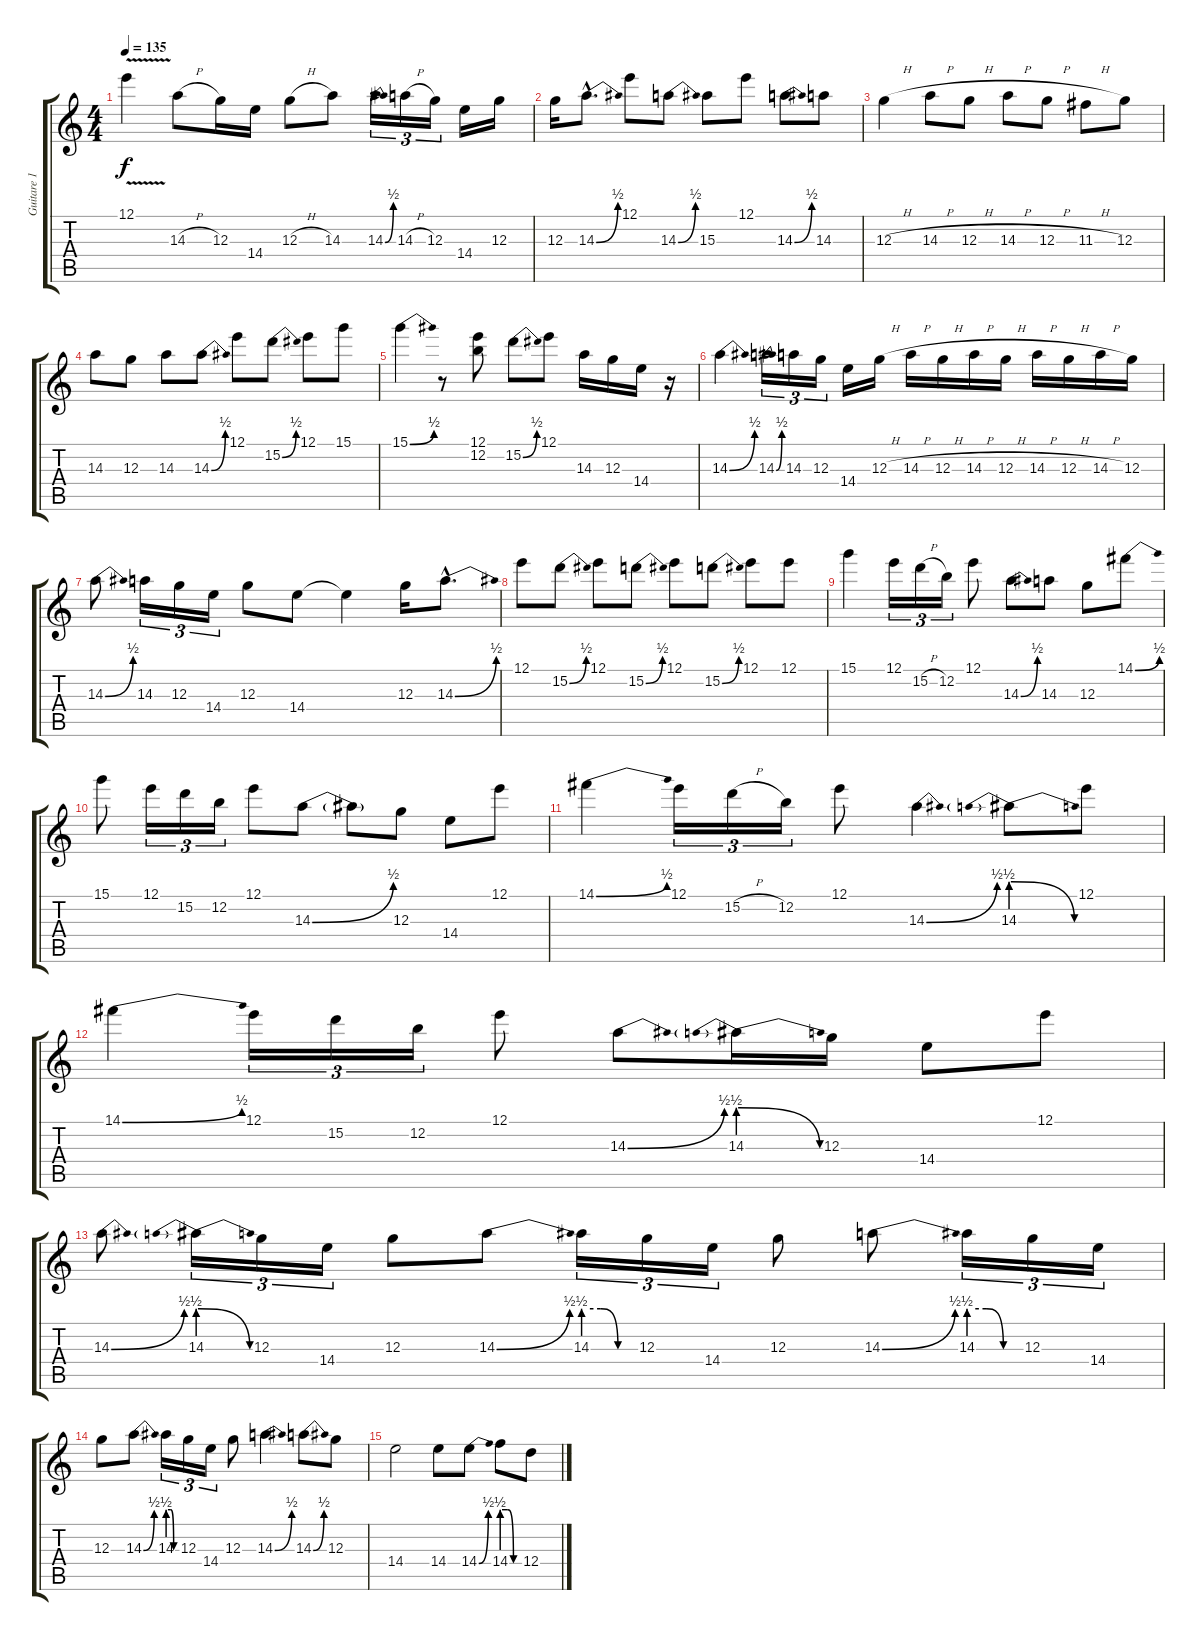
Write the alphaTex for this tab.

\track ("Guitare 1" "Guitare 1") {instrument distortionguitar}
\staff {score tabs}
\tuning (E4 B3 G3 D3 A2 E2) {hide}
\ts (4 4)
\tempo 135
\clef g2
\ks c
12.1{v}.4{dy f} 14.3{h}.8 12.3.16 14.4.16 12.3{h}.8 14.3.8 14.3{be (bend 0 0 60 2)}.16{tu (3 2)} 14.3{h}.16{tu (3 2)} 12.3.16{tu (3 2)} 14.4.16 12.3.16 |
12.3.16 14.3{be (bend 0 0 60 2) hac}.8{d} 12.1.8 14.3{be (bend 0 0 60 2)}.8 15.3.8 12.1.8 14.3{be (bend 0 0 60 2)}.8 14.3.8 |
12.3{h}.4 14.3{h}.8 12.3{h}.8 14.3{h}.8 12.3{h}.8 11.3{h}.8 12.3.8 |
14.3.8 12.3.8 14.3.8 14.3{be (bend 0 0 60 2)}.8 12.1.8 15.2{be (bend 0 0 60 2)}.8 12.1.8 15.1.8 |
15.1{be (bend 0 0 60 2)}.4 r.8 (12.1 12.2).8 15.2{be (bend 0 0 60 2)}.8 12.1.8 14.3.16 12.3.16 14.4.16 r.16 |
14.3{be (bend 0 0 60 2)}.4 14.3{be (bend 0 0 60 2)}.16{tu (3 2)} 14.3.16{tu (3 2)} 12.3.16{tu (3 2)} 14.4.16 12.3{h}.16 14.3{h}.16 12.3{h}.16 14.3{h}.16 12.3{h}.16 14.3{h}.16 12.3{h}.16 14.3{h}.16 12.3.16 |
14.3{be (bend 0 0 60 2)}.8 14.3.16{tu (3 2)} 12.3.16{tu (3 2)} 14.4.16{tu (3 2)} 12.3.8 14.4.8 14.4{t}.4 12.3.16 14.3{be (bend 0 0 60 2) hac}.8{d} |
12.1.8 15.2{be (bend 0 0 60 2)}.8 12.1.8 15.2{be (bend 0 0 60 2)}.8 12.1.8 15.2{be (bend 0 0 60 2)}.8 12.1.8 12.1.8 |
15.1.4 12.1.16{tu (3 2)} 15.2{h}.16{tu (3 2)} 12.2.16{tu (3 2)} 12.1.8 14.3{be (bend 0 0 60 2)}.8 14.3.8 12.3.8 14.1{be (bend 0 0 60 2)}.8 |
15.1.8 12.1.16{tu (3 2)} 15.2.16{tu (3 2)} 12.2.16{tu (3 2)} 12.1.8 14.3{be (bend 0 0 60 2)}.8 14.3{t}.8 12.3.8 14.4.8 12.1.8 |
14.1{be (bend 0 0 60 2)}.4 12.1.16{tu (3 2)} 15.2{h}.16{tu (3 2)} 12.2.16{tu (3 2)} 12.1.8 14.3{be (bend 0 0 60 2)}.4 14.3{be (prebendrelease 0 2 60 0)}.8 12.1.8 |
14.1{be (bend 0 0 60 2)}.4 12.1.16{tu (3 2)} 15.2.16{tu (3 2)} 12.2.16{tu (3 2)} 12.1.8 14.3{be (bend 0 0 60 2)}.8 14.3{be (prebendrelease 0 2 60 0)}.16 12.3.16 14.4.8 12.1.8 |
14.3{be (bend 0 0 60 2)}.8{volume 0} 14.3{be (prebendrelease 0 2 60 0)}.16{tu (3 2)} 12.3.16{tu (3 2) volume 0} 14.4.16{tu (3 2) volume 0} 12.3.8{volume 0} 14.3{be (bend 0 0 60 2)}.8{volume 0} 14.3{be (custom 0 2 20 2 40 0 60 0)}.16{tu (3 2) volume 0} 12.3.16{tu (3 2) volume 0} 14.4.16{tu (3 2) volume 0} 12.3.8{volume 0} 14.3{be (bend 0 0 60 2)}.8{volume 0} 14.3{be (custom 0 2 20 2 40 0 60 0)}.16{tu (3 2) volume 0} 12.3.16{tu (3 2) volume 0} 14.4.16{tu (3 2) volume 0} |
12.3.8{volume 0} 14.3{be (bend 0 0 60 2)}.8{volume 0} 14.3{be (custom 0 2 20 2 40 0 60 0)}.16{tu (3 2) volume 0} 12.3.16{tu (3 2) volume 0} 14.4.16{tu (3 2) volume 0} 12.3.8{volume 0} 14.3{be (bend 0 0 60 2)}.4{volume 0} 14.3{be (bend 0 0 60 2)}.8{volume 0} 12.3.8{volume 0} |
14.4.2 14.4.8 14.4{be (bend 0 0 60 2)}.8 14.4{be (custom 0 2 20 2 40 0 60 0)}.8 12.4.8
